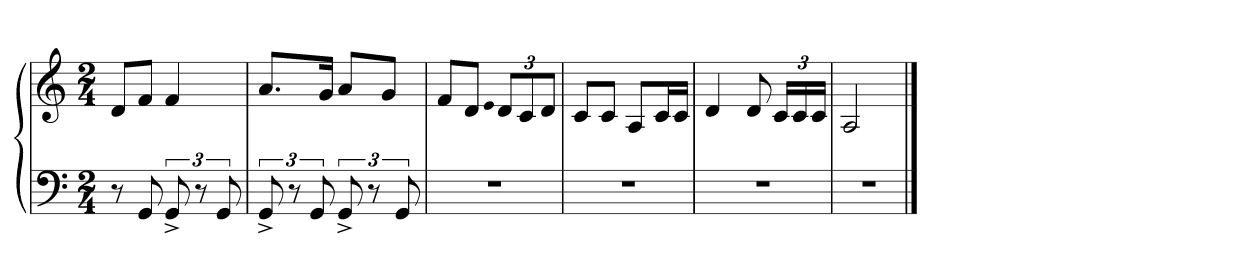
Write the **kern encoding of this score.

**kern	**kern
*part1	*part1
*staff2	*staff1
*clefF4	*clefG2
*k[]	*k[]
*M2/4	*M2/4
=1	=1
8r	8d/L
8GG/	8f/J
12GG^/	4f/
12r	.
12GG/	.
=2	=2
12GG^/	8.a/L
12r	.
12GG/	.
.	16g/Jk
12GG^/	8a/L
12r	.
.	8g/J
12GG/	.
=3	=3
2r	8f/L
.	8d/J
.	qe
.	12d/L
.	12c/
.	12d/J
=4	=4
2r	8c/L
.	8c/J
.	8A/L
.	16c/L
.	16c/JJ
=5	=5
2r	4d/
.	8d/
.	24c/LL
.	24c/
.	24c/JJ
=6	=6
2r	2A/
==	==
*-	*-
